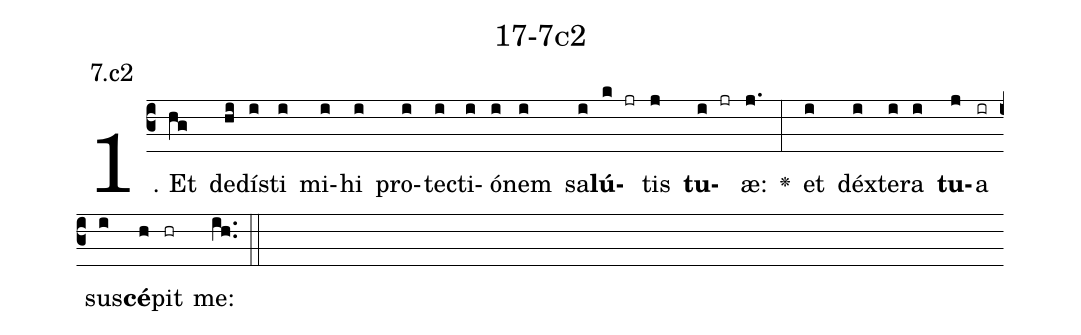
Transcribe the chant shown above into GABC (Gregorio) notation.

name: 17-7c2;
annotation: 7.c2;
%%
(c3)1. Et(hg) de(hi)dí(i)sti(i) mi(i)hi(i) pro(i)te(i)cti(i)ó(i)nem(i) sa(i)<b>lú</b>(k jr)tis(j) <b>tu</b>(i jr)æ:(j.) <v>\greheightstar</v>(:) et(i) déx(i)te(i)ra(i) <b>tu</b>(j)a(ir) sus(i)<b>cé</b>(h)pit(hr) me:(ih..) (::)


%E(i) u(i) o(j) u(i) a(h) e.(ih..) (::)
